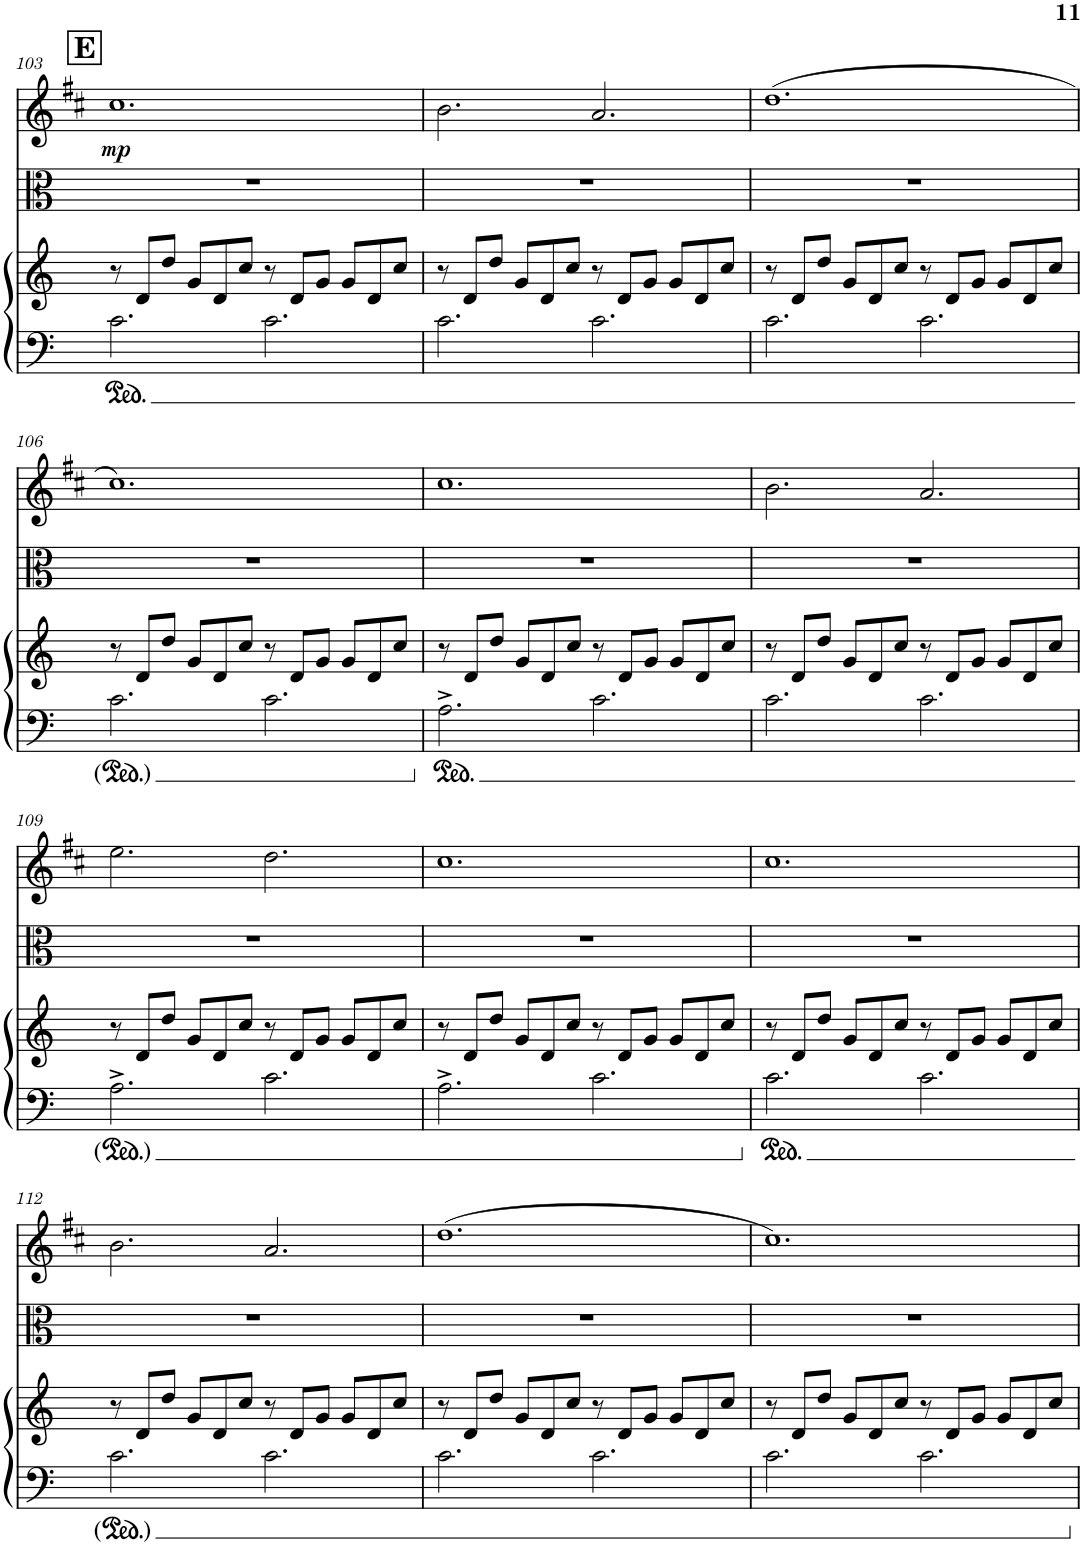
**kern	**kern	**kern	**kern	**dynam
*part3	*part3	*part2	*part1	*part1
*staff4	*staff3	*staff2	*staff1	*staff1
*I"Piano	*	*I"Viola	*I"Clarinet in Bb	*
*I'Pno	*	*I'Vla	*I'Cl	*
!!LO:PB:g=z
*clefF4	*clefG2	*clefC3	*clefG2	*
*	*	*	*Trd1c2	*
*k[]	*k[]	*k[]	*k[f#c#]	*
*M12/8	*M12/8	*M12/8	*M12/8	*
!!LO:REH:place=s1:a:B:cj:fs=14:t=E
=103	=103	=103	=103	=103
!	!	!	!	!LO:DY:b
2.c\	8r	1.r	1.cc#	mp
.	8d/L	.	.	.
.	8dd/J	.	.	.
.	8g/L	.	.	.
.	8d/	.	.	.
.	8cc/J	.	.	.
2.c\	8r	.	.	.
.	8d/L	.	.	.
.	8g/J	.	.	.
.	8g/L	.	.	.
.	8d/	.	.	.
.	8cc/J	.	.	.
=104	=104	=104	=104	=104
2.c\	8r	1.r	2.b\	.
.	8d/L	.	.	.
.	8dd/J	.	.	.
.	8g/L	.	.	.
.	8d/	.	.	.
.	8cc/J	.	.	.
2.c\	8r	.	2.a/	.
.	8d/L	.	.	.
.	8g/J	.	.	.
.	8g/L	.	.	.
.	8d/	.	.	.
.	8cc/J	.	.	.
=105	=105	=105	=105	=105
2.c\	8r	1.r	(1.dd	.
.	8d/L	.	.	.
.	8dd/J	.	.	.
.	8g/L	.	.	.
.	8d/	.	.	.
.	8cc/J	.	.	.
2.c\	8r	.	.	.
.	8d/L	.	.	.
.	8g/J	.	.	.
.	8g/L	.	.	.
.	8d/	.	.	.
.	8cc/J	.	.	.
!!LO:LB:g=z
=106	=106	=106	=106	=106
2.c\	8r	1.r	1.cc#)	.
.	8d/L	.	.	.
.	8dd/J	.	.	.
.	8g/L	.	.	.
.	8d/	.	.	.
.	8cc/J	.	.	.
2.c\	8r	.	.	.
.	8d/L	.	.	.
.	8g/J	.	.	.
.	8g/L	.	.	.
.	8d/	.	.	.
.	8cc/J	.	.	.
=107	=107	=107	=107	=107
2.A^\	8r	1.r	1.cc#	.
.	8d/L	.	.	.
.	8dd/J	.	.	.
.	8g/L	.	.	.
.	8d/	.	.	.
.	8cc/J	.	.	.
2.c\	8r	.	.	.
.	8d/L	.	.	.
.	8g/J	.	.	.
.	8g/L	.	.	.
.	8d/	.	.	.
.	8cc/J	.	.	.
=108	=108	=108	=108	=108
2.c\	8r	1.r	2.b\	.
.	8d/L	.	.	.
.	8dd/J	.	.	.
.	8g/L	.	.	.
.	8d/	.	.	.
.	8cc/J	.	.	.
2.c\	8r	.	2.a/	.
.	8d/L	.	.	.
.	8g/J	.	.	.
.	8g/L	.	.	.
.	8d/	.	.	.
.	8cc/J	.	.	.
!!LO:LB:g=z
=109	=109	=109	=109	=109
2.A^\	8r	1.r	2.ee\	.
.	8d/L	.	.	.
.	8dd/J	.	.	.
.	8g/L	.	.	.
.	8d/	.	.	.
.	8cc/J	.	.	.
2.c\	8r	.	2.dd\	.
.	8d/L	.	.	.
.	8g/J	.	.	.
.	8g/L	.	.	.
.	8d/	.	.	.
.	8cc/J	.	.	.
=110	=110	=110	=110	=110
2.A^\	8r	1.r	1.cc#	.
.	8d/L	.	.	.
.	8dd/J	.	.	.
.	8g/L	.	.	.
.	8d/	.	.	.
.	8cc/J	.	.	.
2.c\	8r	.	.	.
.	8d/L	.	.	.
.	8g/J	.	.	.
.	8g/L	.	.	.
.	8d/	.	.	.
.	8cc/J	.	.	.
=111	=111	=111	=111	=111
2.c\	8r	1.r	1.cc#	.
.	8d/L	.	.	.
.	8dd/J	.	.	.
.	8g/L	.	.	.
.	8d/	.	.	.
.	8cc/J	.	.	.
2.c\	8r	.	.	.
.	8d/L	.	.	.
.	8g/J	.	.	.
.	8g/L	.	.	.
.	8d/	.	.	.
.	8cc/J	.	.	.
!!LO:LB:g=z
=112	=112	=112	=112	=112
2.c\	8r	1.r	2.b\	.
.	8d/L	.	.	.
.	8dd/J	.	.	.
.	8g/L	.	.	.
.	8d/	.	.	.
.	8cc/J	.	.	.
2.c\	8r	.	2.a/	.
.	8d/L	.	.	.
.	8g/J	.	.	.
.	8g/L	.	.	.
.	8d/	.	.	.
.	8cc/J	.	.	.
=113	=113	=113	=113	=113
2.c\	8r	1.r	(1.dd	.
.	8d/L	.	.	.
.	8dd/J	.	.	.
.	8g/L	.	.	.
.	8d/	.	.	.
.	8cc/J	.	.	.
2.c\	8r	.	.	.
.	8d/L	.	.	.
.	8g/J	.	.	.
.	8g/L	.	.	.
.	8d/	.	.	.
.	8cc/J	.	.	.
=114	=114	=114	=114	=114
2.c\	8r	1.r	1.cc#)	.
.	8d/L	.	.	.
.	8dd/J	.	.	.
.	8g/L	.	.	.
.	8d/	.	.	.
.	8cc/J	.	.	.
2.c\	8r	.	.	.
.	8d/L	.	.	.
.	8g/J	.	.	.
.	8g/L	.	.	.
.	8d/	.	.	.
.	8cc/J	.	.	.
=	=	=	=	=
*-	*-	*-	*-	*-
